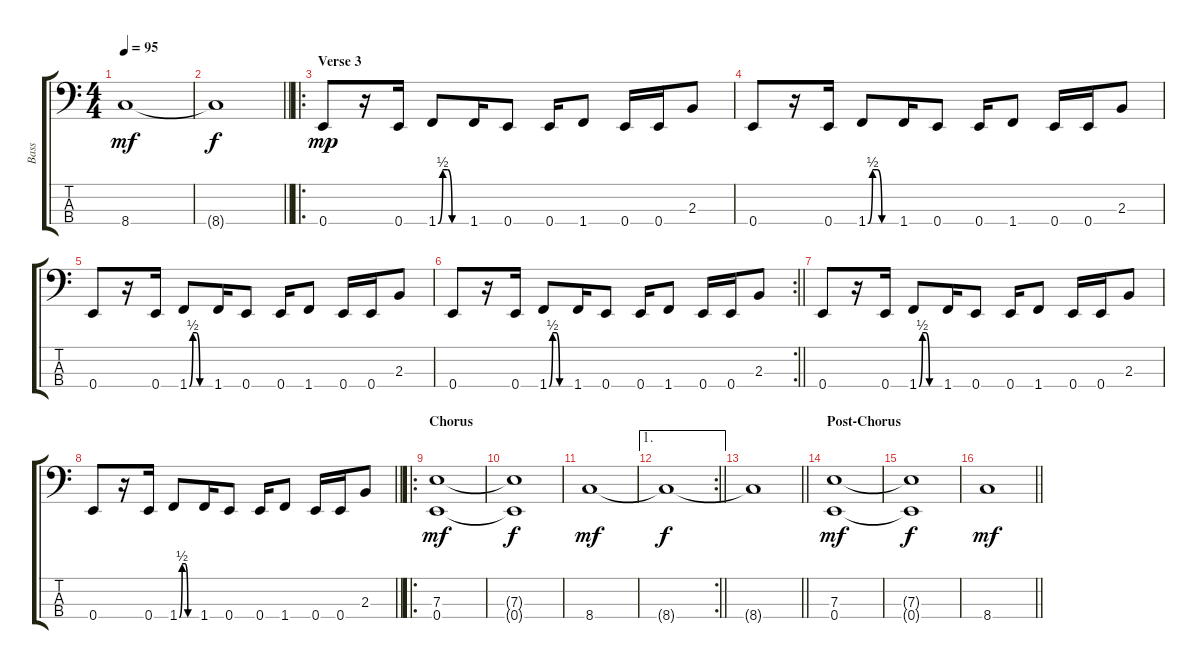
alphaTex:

\track ("Bass" "Bass") {instrument slapbass1}
\staff {score tabs}
\tuning (G2 D2 A1 E1) {hide}
\ts (4 4)
\tempo 95
\clef f4
\ks c
8.4.1{dy mf} |
\barLineRight lightlight
8.4{t}.1{dy f} |
\ro
\section ("" "Verse 3")
0.4.8{dy mp} r.16 0.4.16 1.4{be (custom 0 0 10 2 20 2 30 0 60 0)}.8 1.4.16 0.4.8 0.4.16 1.4.8 0.4.16 0.4.16 2.3.8 |
0.4.8 r.16 0.4.16 1.4{be (custom 0 0 10 2 20 2 30 0 60 0)}.8 1.4.16 0.4.8 0.4.16 1.4.8 0.4.16 0.4.16 2.3.8 |
0.4.8 r.16 0.4.16 1.4{be (custom 0 0 10 2 20 2 30 0 60 0)}.8 1.4.16 0.4.8 0.4.16 1.4.8 0.4.16 0.4.16 2.3.8 |
\rc 2
\barLineRight lightlight
0.4.8 r.16 0.4.16 1.4{be (custom 0 0 10 2 20 2 30 0 60 0)}.8 1.4.16 0.4.8 0.4.16 1.4.8 0.4.16 0.4.16 2.3.8 |
\section ("" "")
0.4.8 r.16 0.4.16 1.4{be (custom 0 0 10 2 20 2 30 0 60 0)}.8 1.4.16 0.4.8 0.4.16 1.4.8 0.4.16 0.4.16 2.3.8 |
\barLineRight lightlight
0.4.8 r.16 0.4.16 1.4{be (custom 0 0 10 2 20 2 30 0 60 0)}.8 1.4.16 0.4.8 0.4.16 1.4.8 0.4.16 0.4.16 2.3.8 |
\ro
\section ("" "Chorus")
(7.3 0.4).1{dy mf} |
(7.3{t} 0.4{t}).1{dy f} |
8.4.1{dy mf} |
\ae 1
\rc 2
\barLineRight lightlight
8.4{t}.1{dy f} |
\barLineRight lightlight
8.4{t}.1 |
\section ("" "Post-Chorus")
(7.3 0.4).1{dy mf} |
(7.3{t} 0.4{t}).1{dy f} |
\barLineRight lightlight
8.4.1{dy mf}
